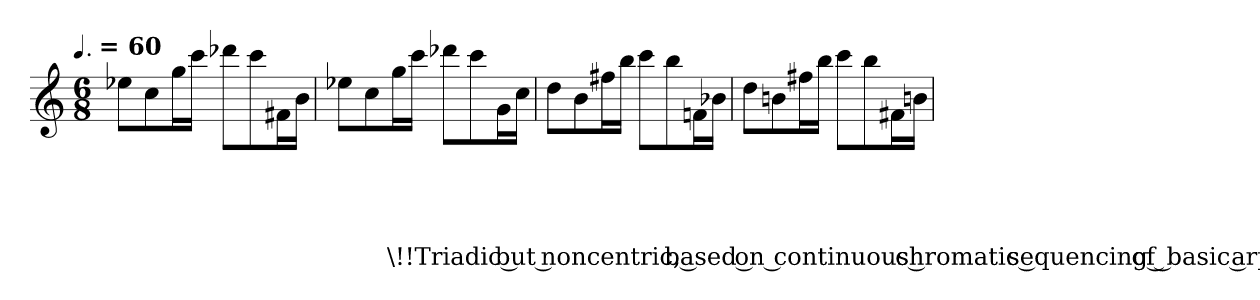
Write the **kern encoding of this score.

**kern	**text	**text	**text	**text	**text
*part1	*part1	*part1	*part1	*part1	*part1
*staff1	*staff1	*staff1	*staff1	*staff1	*staff1
*clefG2	*	*	*	*	*
*k[]	*	*	*	*	*
!!LO:TX:omd:t=[quarter-dot] = 60
*M6/8	*	*	*	*	*
*MM90	*	*	*	*	*
=1	=1	=1	=1	=1	=1
8ee-XL	.	.	.	.	.
8cc	.	.	.	.	.
16ggL	.	.	.	.	.
16cccJJ	.	.	.	.	.
8ddd-XL	.	.	.	.	.
8ccc	.	.	.	.	.
16f#XL	.	.	.	.	.
16bJJ	.	.	.	.	.
=2	=2	=2	=2	=2	=2
8ee-XL	.	.	.	.	.
8cc	.	.	.	.	.
16ggL	.	.	.	.	\!!Triadic but noncentric, based on continuous chromatic sequencing of basic arpeggio figure
16cccJJ	.	.	.	.	.
8ddd-XL	.	.	.	.	.
8ccc	.	.	.	.	.
16gL	.	.	.	.	.
16ccJJ	.	.	.	.	.
=3	=3	=3	=3	=3	=3
8ddL	.	.	.	.	.
8b	.	.	.	.	.
16ff#XL	.	.	.	.	.
16bbJJ	.	.	.	.	.
8cccL	.	.	.	.	.
8bb	.	.	.	.	.
16fnL	.	.	.	.	.
16b-XJJ	.	.	.	.	.
=4	=4	=4	=4	=4	=4
8ddL	.	.	.	.	.
8bn	.	.	.	.	.
16ff#XL	.	.	.	.	.
16bbJJ	.	.	.	.	.
8cccL	.	.	.	.	.
8bb	.	.	.	.	.
16f#XL	.	.	.	.	.
16bnJJ	.	.	.	.	.
=	=	=	=	=	=
*-	*-	*-	*-	*-	*-
